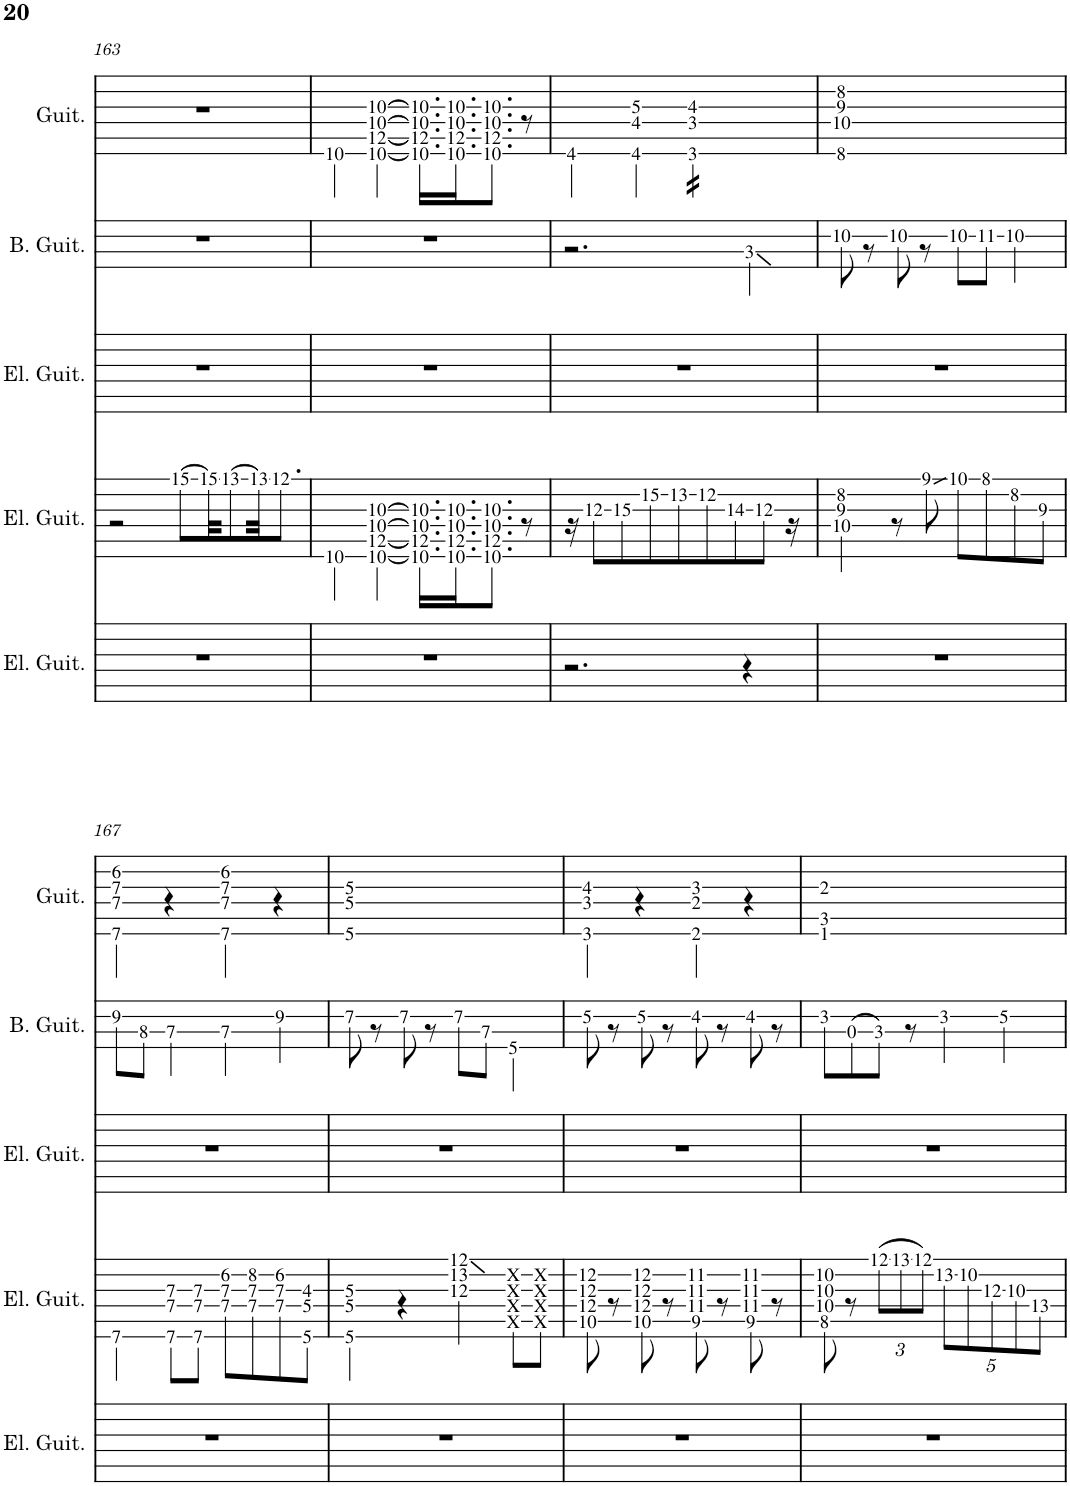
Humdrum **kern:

**kern	**kern	**kern	**kern	**kern
*part5	*part4	*part3	*part2	*part1
*staff5	*staff4	*staff3	*staff2	*staff1
*I"Electric Guitar	*I"Electric Guitar	*I"Electric Guitar	*I"Bass Guitar	*I"Guitar
*I'El. Guit.	*I'El. Guit.	*I'El. Guit.	*I'B. Guit.	*I'Guit.
!!LO:PB:g=z
*clefG2	*clefG2	*clefG2	*clefF4	*clefG2
*Trd7c12	*Trd7c12	*Trd7c12	*Trd7c12	*Trd7c12
*k[]	*k[]	*k[]	*k[]	*k[]
*M4/4	*M4/4	*M4/4	*M4/4	*M4/4
=163	=163	=163	=163	=163
1r	2r	1r	1r	1r
.	[8ggg\L	.	.	.
.	32ggg\KK]	.	.	.
.	[8fff\	.	.	.
.	32fff\KK]	.	.	.
.	8.eee\J	.	.	.
=164	=164	=164	=164	=164
1r	4d\	1r	1r	4d\
.	[4d\ [4a\ [4cc\ [4ff\	.	.	[4d\ [4a\ [4cc\ [4ff\
.	16.d\] 16.a\] 16.cc\] 16.ff\]LL	.	.	16.d\] 16.a\] 16.cc\] 16.ff\]LL
.	16.d\ 16.a\ 16.cc\ 16.ff\J	.	.	16.d\ 16.a\ 16.cc\ 16.ff\J
.	8.d\ 8.a\ 8.cc\ 8.ff\J	.	.	8.d\ 8.a\ 8.cc\ 8.ff\J
.	8r	.	.	8r
=165	=165	=165	=165	=165
2.r	16r	1r	2.r	4G#X\
.	8gg\L	.	.	.
.	8bb-X\	.	.	.
.	.	.	.	4G#\ 4f#X\ 4cc\
.	8ddd\	.	.	.
.	8ccc\	.	.	.
.	.	.	.	2Gn\ 2fn\ 2b\
.	8bbn\	.	.	.
.	8aa\	.	.	.
4r	.	.	4C\	.
.	8gg\J	.	.	.
.	16r	.	.	.
=166	=166	=166	=166	=166
1r	4cc\ 4ee\ 4gg\	1r	8c\	1c 1cc 1ee 1gg
.	.	.	8r	.
.	8r	.	8c\	.
.	8ccc#X\	.	8r	.
.	8ddd\L	.	8c\L	.
.	8cccn\	.	8c#X\J	.
.	8gg\	.	4cn\	.
.	8ee\J	.	.	.
!!LO:LB:g=z
=167	=167	=167	=167	=167
1r	4B\	1r	8B\L	4B\ 4a\ 4dd\ 4ff\
.	.	.	8F\J	.
.	8B\ 8a\ 8dd\L	.	4E\	4r
.	8B\ 8a\ 8dd\J	.	.	.
.	8a\ 8dd\ 8ff\L	.	4E\	4B\ 4a\ 4dd\ 4ff\
.	8a\ 8dd\ 8gg\	.	.	.
.	8a\ 8dd\ 8ff\	.	4B\	4r
.	8A\ 8g\ 8b\J	.	.	.
=168	=168	=168	=168	=168
1r	4A\ 4g\ 4cc\	1r	8A\	1A 1g 1cc
.	.	.	8r	.
.	4r	.	8A\	.
.	.	.	8r	.
.	4gg\ 4ccc\ 4eee\	.	8A\L	.
.	.	.	8E\J	.
.	8g\ 8dd\ 8gg\ 8bb\L	.	4AA\	.
.	8g\ 8dd\ 8gg\ 8bb\J	.	.	.
=169	=169	=169	=169	=169
1r	8g\ 8dd\ 8gg\ 8bb\	1r	8G\	4G\ 4f\ 4b\
.	8r	.	8r	.
.	8g\ 8dd\ 8gg\ 8bb\	.	8G\	4r
.	8r	.	8r	.
.	8f#X\ 8cc#X\ 8ff#X\ 8bb-X\	.	8F#X\	4F#X\ 4e\ 4b-X\
.	8r	.	8r	.
.	8f#\ 8cc#\ 8ff#\ 8bb-\	.	8F#\	4r
.	8r	.	8r	.
=170	=170	=170	=170	=170
1r	8f\ 8cc\ 8ff\ 8aa\	1r	8F\L	1F 1c 1a
.	8r	.	(8AA\	.
*	*Xbrackettup	*	*	*
.	(12eee\L	.	8C\J)	.
.	12fff\	.	.	.
.	.	.	8r	.
.	12eee\J)	.	.	.
.	10ccc\L	.	4F\	.
.	10aa\	.	.	.
.	10gg\	.	.	.
.	.	.	4G\	.
.	10ff\	.	.	.
.	10ee-X\J	.	.	.
=	=	=	=	=
*-	*-	*-	*-	*-
